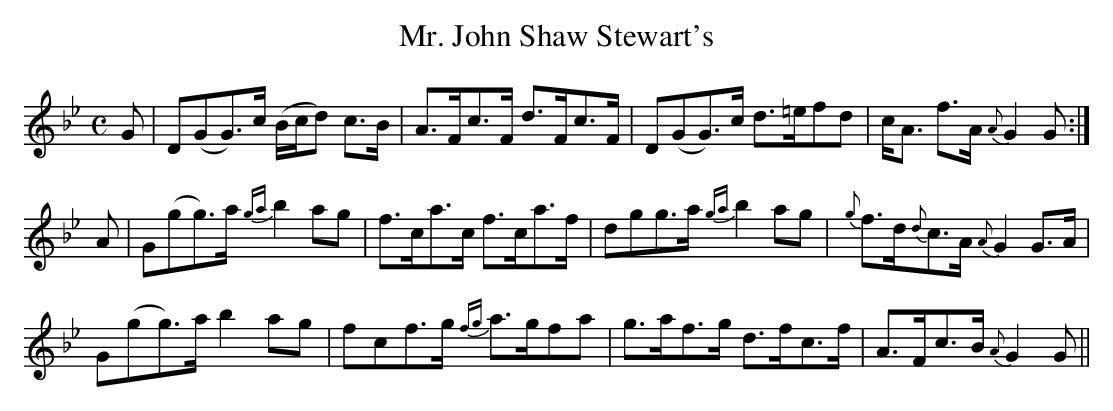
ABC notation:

X:1
T:Mr. John Shaw Stewart's
M:C
L:1/8
K:G Minor
G|D(GG>)c (B/c/d) c>B|A>Fc>F d>Fc>F|D(GG>)c d>=efd|c<A f>A {A}G2G:|
A|G(gg>)a {ga}b2 ag|f>ca>c f>ca>f|dgg>a {ga}b2 ag|{g}f>d{d}c>A {A}G2 G>A|
G(gg>)a b2 ag|fcf>g {fg}a>gfa|g>af>g d>fc>f|A>Fc>B {A}G2G||
